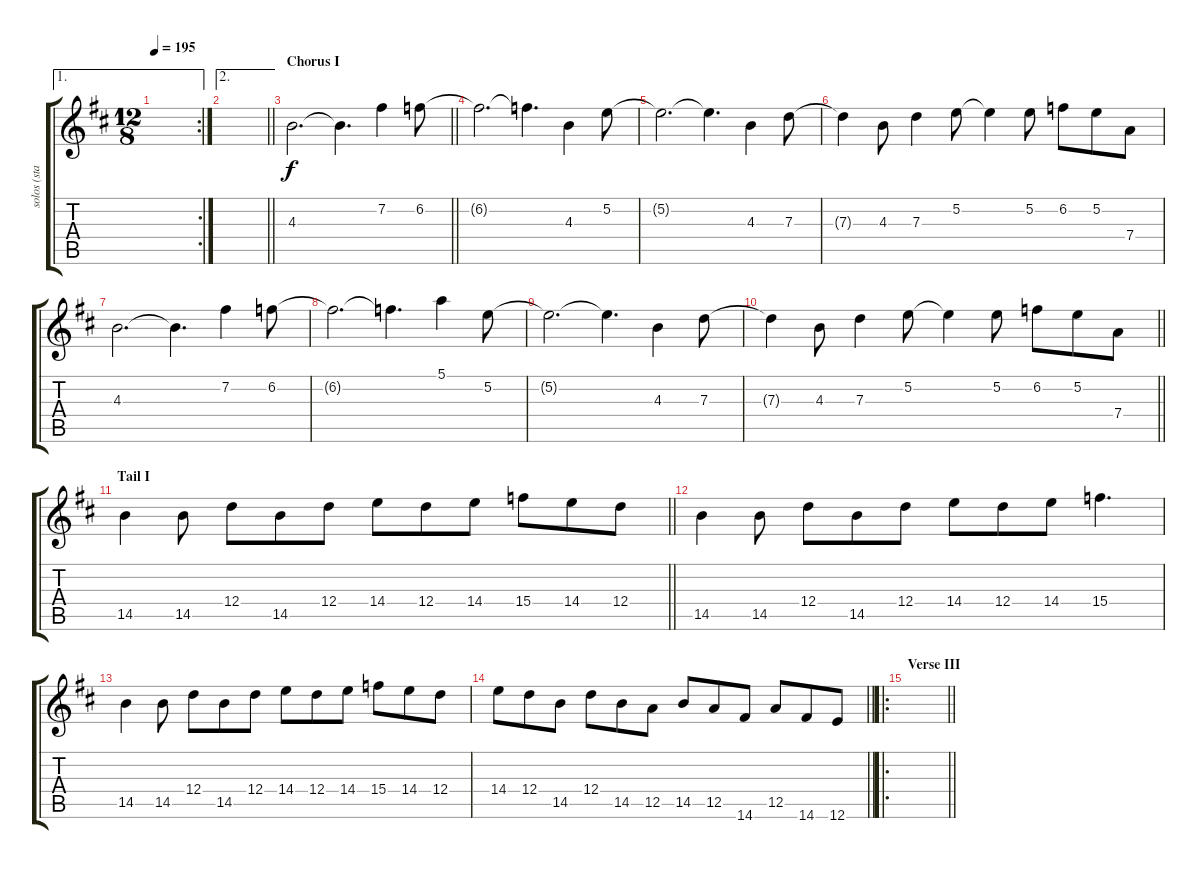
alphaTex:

\track ("solos (standar tuning)" "solos (sta") {instrument distortionguitar}
\staff {score tabs}
\tuning (E4 B3 G3 D3 A2 E2) {hide}
\ae 1
\rc 2
\ts (12 8)
\tempo 195
\clef g2
\ks d
|
\ae 2
\barLineRight lightlight
|
\section ("" "Chorus I")
\barLineRight lightlight
4.3.2{d} 4.3{t}.4{d} 7.2.4 6.2.8 |
6.2{t}.2{d} 6.2{t}.4{d} 4.3.4 5.2.8 |
5.2{t}.2{d} 5.2{t}.4{d} 4.3.4 7.3.8 |
7.3{t}.4 4.3.8 7.3.4 5.2.8 5.2{t}.4 5.2.8 6.2.8 5.2.8 7.4.8 |
4.3.2{d} 4.3{t}.4{d} 7.2.4 6.2.8 |
6.2{t}.2{d} 6.2{t}.4{d} 5.1.4 5.2.8 |
5.2{t}.2{d} 5.2{t}.4{d} 4.3.4 7.3.8 |
\barLineRight lightlight
7.3{t}.4 4.3.8 7.3.4 5.2.8 5.2{t}.4 5.2.8 6.2.8 5.2.8 7.4.8 |
\section ("" "Tail I")
\barLineRight lightlight
14.5.4 14.5.8 12.4.8 14.5.8 12.4.8 14.4.8 12.4.8 14.4.8 15.4.8 14.4.8 12.4.8 |
14.5.4 14.5.8 12.4.8 14.5.8 12.4.8 14.4.8 12.4.8 14.4.8 15.4.4{d} |
14.5.4 14.5.8 12.4.8 14.5.8 12.4.8 14.4.8 12.4.8 14.4.8 15.4.8 14.4.8 12.4.8 |
\barLineRight lightlight
14.4.8 12.4.8 14.5.8 12.4.8 14.5.8 12.5.8 14.5.8 12.5.8 14.6.8 12.5.8 14.6.8 12.6.8 |
\ro
\section ("" "Verse III")
\barLineRight lightlight
